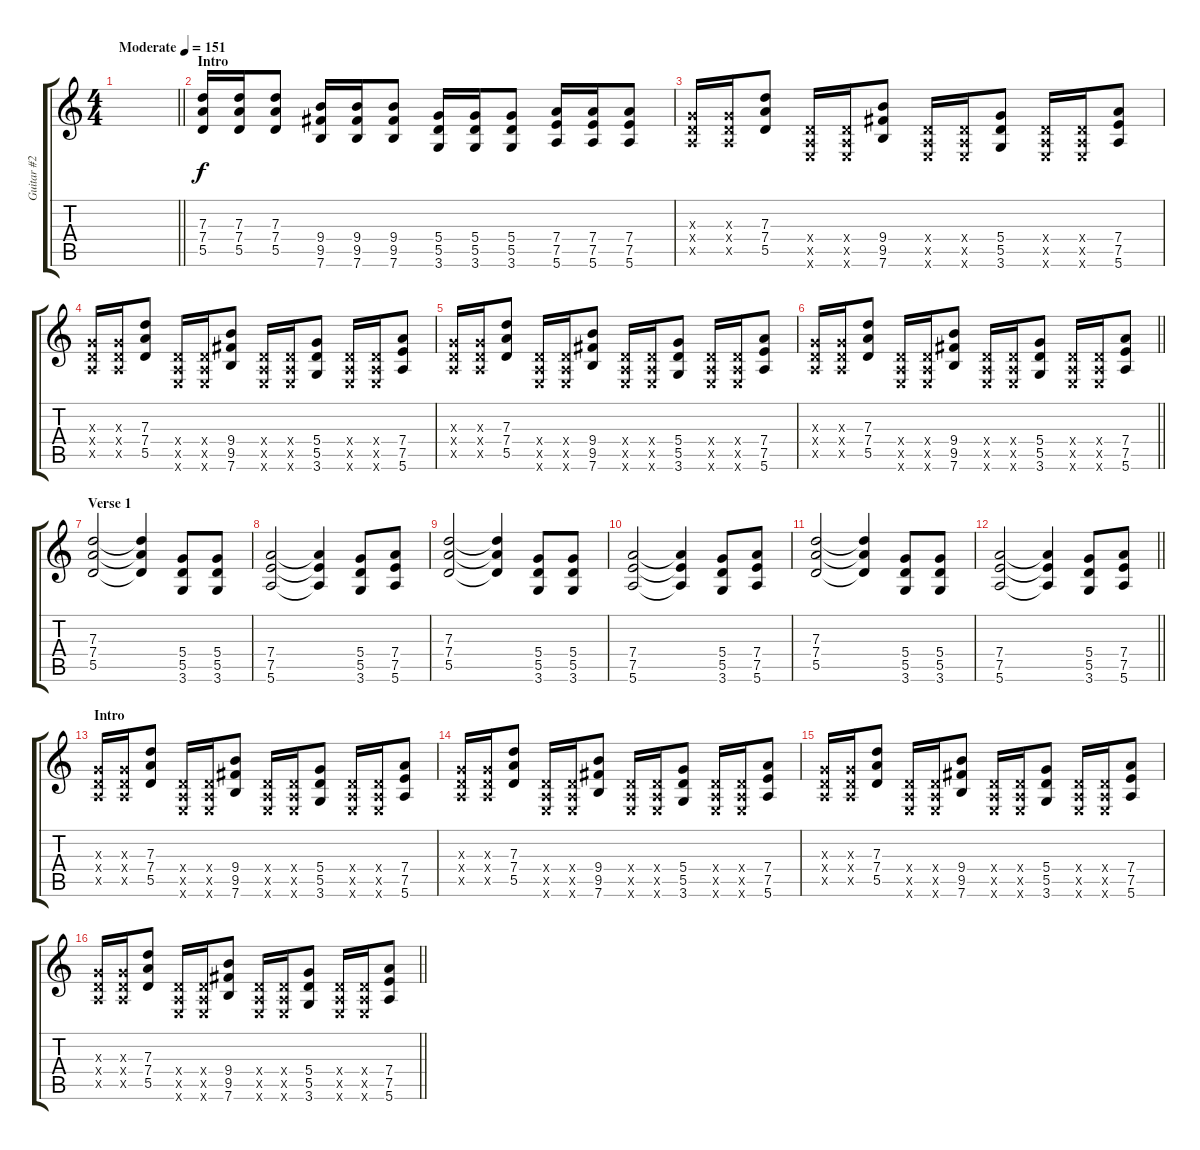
\track ("Guitar #2" "Guitar #2") {instrument distortionguitar}
\staff {score tabs}
\tuning (E4 B3 G3 D3 A2 E2) {hide}
\ts (4 4)
\tempo (151 "Moderate")
\clef g2
\barLineRight lightlight
\ks c
|
\section ("" "Intro")
(7.3 7.4 5.5).16 (7.3 7.4 5.5).16 (7.3 7.4 5.5).8 (9.4 9.5 7.6).16 (9.4 9.5 7.6).16 (9.4 9.5 7.6).8 (5.4 5.5 3.6).16 (5.4 5.5 3.6).16 (5.4 5.5 3.6).8 (7.4 7.5 5.6).16 (7.4 7.5 5.6).16 (7.4 7.5 5.6).8 |
(0.3{x} 0.4{x} 0.5{x}).16 (0.3{x} 0.4{x} 0.5{x}).16 (7.3 7.4 5.5).8 (0.4{x} 0.5{x} 0.6{x}).16 (0.4{x} 0.5{x} 0.6{x}).16 (9.4 9.5 7.6).8 (0.4{x} 0.5{x} 0.6{x}).16 (0.4{x} 0.5{x} 0.6{x}).16 (5.4 5.5 3.6).8 (0.4{x} 0.5{x} 0.6{x}).16 (0.4{x} 0.5{x} 0.6{x}).16 (7.4 7.5 5.6).8 |
(0.3{x} 0.4{x} 0.5{x}).16 (0.3{x} 0.4{x} 0.5{x}).16 (7.3 7.4 5.5).8 (0.4{x} 0.5{x} 0.6{x}).16 (0.4{x} 0.5{x} 0.6{x}).16 (9.4 9.5 7.6).8 (0.4{x} 0.5{x} 0.6{x}).16 (0.4{x} 0.5{x} 0.6{x}).16 (5.4 5.5 3.6).8 (0.4{x} 0.5{x} 0.6{x}).16 (0.4{x} 0.5{x} 0.6{x}).16 (7.4 7.5 5.6).8 |
(0.3{x} 0.4{x} 0.5{x}).16 (0.3{x} 0.4{x} 0.5{x}).16 (7.3 7.4 5.5).8 (0.4{x} 0.5{x} 0.6{x}).16 (0.4{x} 0.5{x} 0.6{x}).16 (9.4 9.5 7.6).8 (0.4{x} 0.5{x} 0.6{x}).16 (0.4{x} 0.5{x} 0.6{x}).16 (5.4 5.5 3.6).8 (0.4{x} 0.5{x} 0.6{x}).16 (0.4{x} 0.5{x} 0.6{x}).16 (7.4 7.5 5.6).8 |
\barLineRight lightlight
(0.3{x} 0.4{x} 0.5{x}).16 (0.3{x} 0.4{x} 0.5{x}).16 (7.3 7.4 5.5).8 (0.4{x} 0.5{x} 0.6{x}).16 (0.4{x} 0.5{x} 0.6{x}).16 (9.4 9.5 7.6).8 (0.4{x} 0.5{x} 0.6{x}).16 (0.4{x} 0.5{x} 0.6{x}).16 (5.4 5.5 3.6).8 (0.4{x} 0.5{x} 0.6{x}).16 (0.4{x} 0.5{x} 0.6{x}).16 (7.4 7.5 5.6).8 |
\section ("" "Verse 1")
(7.3 7.4 5.5).2 (7.3{t} 7.4{t} 5.5{t}).4 (5.4 5.5 3.6).8 (5.4 5.5 3.6).8 |
(7.4 7.5 5.6).2 (7.4{t} 7.5{t} 5.6{t}).4 (5.4 5.5 3.6).8 (7.4 7.5 5.6).8 |
(7.3 7.4 5.5).2 (7.3{t} 7.4{t} 5.5{t}).4 (5.4 5.5 3.6).8 (5.4 5.5 3.6).8 |
(7.4 7.5 5.6).2 (7.4{t} 7.5{t} 5.6{t}).4 (5.4 5.5 3.6).8 (7.4 7.5 5.6).8 |
(7.3 7.4 5.5).2 (7.3{t} 7.4{t} 5.5{t}).4 (5.4 5.5 3.6).8 (5.4 5.5 3.6).8 |
\barLineRight lightlight
(7.4 7.5 5.6).2 (7.4{t} 7.5{t} 5.6{t}).4 (5.4 5.5 3.6).8 (7.4 7.5 5.6).8 |
\section ("" "Intro")
(0.3{x} 0.4{x} 0.5{x}).16 (0.3{x} 0.4{x} 0.5{x}).16 (7.3 7.4 5.5).8 (0.4{x} 0.5{x} 0.6{x}).16 (0.4{x} 0.5{x} 0.6{x}).16 (9.4 9.5 7.6).8 (0.4{x} 0.5{x} 0.6{x}).16 (0.4{x} 0.5{x} 0.6{x}).16 (5.4 5.5 3.6).8 (0.4{x} 0.5{x} 0.6{x}).16 (0.4{x} 0.5{x} 0.6{x}).16 (7.4 7.5 5.6).8 |
(0.3{x} 0.4{x} 0.5{x}).16 (0.3{x} 0.4{x} 0.5{x}).16 (7.3 7.4 5.5).8 (0.4{x} 0.5{x} 0.6{x}).16 (0.4{x} 0.5{x} 0.6{x}).16 (9.4 9.5 7.6).8 (0.4{x} 0.5{x} 0.6{x}).16 (0.4{x} 0.5{x} 0.6{x}).16 (5.4 5.5 3.6).8 (0.4{x} 0.5{x} 0.6{x}).16 (0.4{x} 0.5{x} 0.6{x}).16 (7.4 7.5 5.6).8 |
(0.3{x} 0.4{x} 0.5{x}).16 (0.3{x} 0.4{x} 0.5{x}).16 (7.3 7.4 5.5).8 (0.4{x} 0.5{x} 0.6{x}).16 (0.4{x} 0.5{x} 0.6{x}).16 (9.4 9.5 7.6).8 (0.4{x} 0.5{x} 0.6{x}).16 (0.4{x} 0.5{x} 0.6{x}).16 (5.4 5.5 3.6).8 (0.4{x} 0.5{x} 0.6{x}).16 (0.4{x} 0.5{x} 0.6{x}).16 (7.4 7.5 5.6).8 |
\barLineRight lightlight
(0.3{x} 0.4{x} 0.5{x}).16 (0.3{x} 0.4{x} 0.5{x}).16 (7.3 7.4 5.5).8 (0.4{x} 0.5{x} 0.6{x}).16 (0.4{x} 0.5{x} 0.6{x}).16 (9.4 9.5 7.6).8 (0.4{x} 0.5{x} 0.6{x}).16 (0.4{x} 0.5{x} 0.6{x}).16 (5.4 5.5 3.6).8 (0.4{x} 0.5{x} 0.6{x}).16 (0.4{x} 0.5{x} 0.6{x}).16 (7.4 7.5 5.6).8
